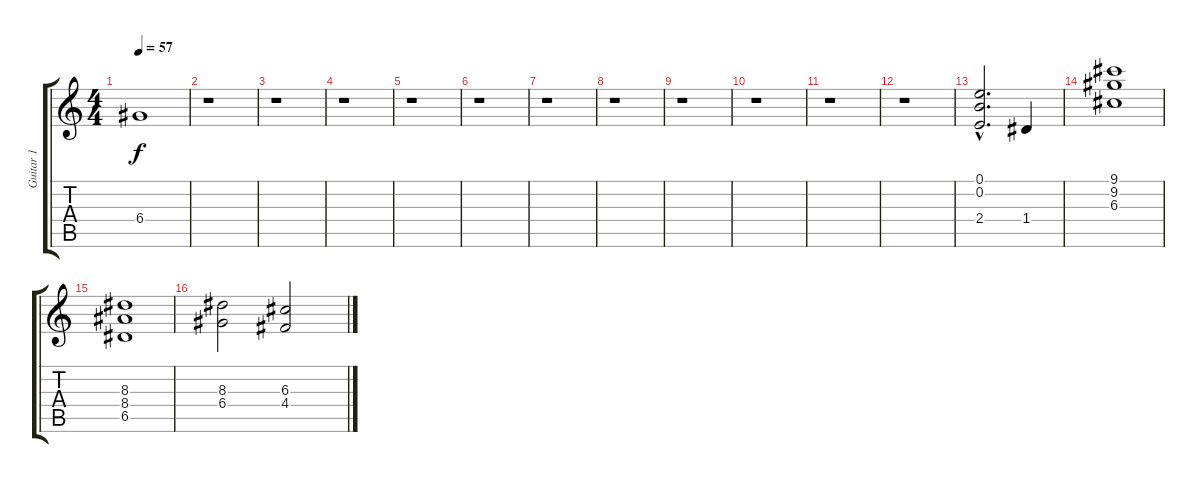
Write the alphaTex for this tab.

\track ("Guitar 1" "Guitar 1") {instrument distortionguitar}
\staff {score tabs}
\tuning (E4 B3 G3 D3 A2 E2) {hide}
\ts (4 4)
\tempo 57
\clef g2
\ks c
6.4{t}.1{dy f} |
r.1 |
r.1 |
r.1 |
r.1 |
r.1 |
r.1 |
r.1 |
r.1 |
r.1 |
r.1 |
r.1 |
(0.1{hac} 0.2{hac} 2.4{hac}).2{d} 1.4.4 |
(9.1 9.2 6.3).1 |
(8.3 8.4 6.5).1 |
(8.3 6.4).2 (6.3 4.4).2
